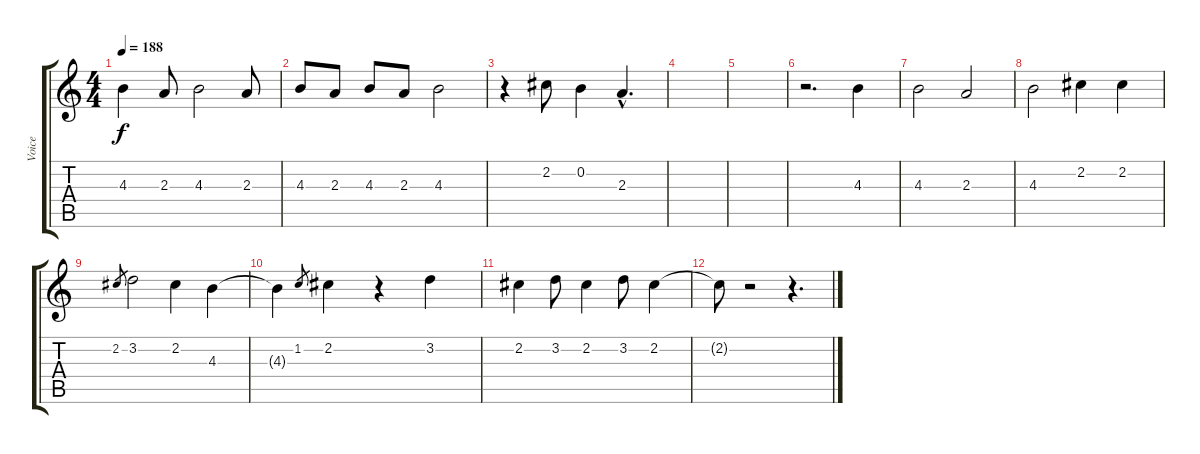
\track ("Voice" "Voice") {instrument acousticguitarnylon}
\staff {score tabs}
\tuning (E4 B3 G3 D3 A2 E2) {hide}
\ts (4 4)
\tempo 188
\clef g2
\ks c
4.3.4{dy f} 2.3.8 4.3.2 2.3.8 |
4.3.8 2.3.8 4.3.8 2.3.8 4.3.2 |
r.4 2.2.8 0.2.4 2.3{hac}.4{d} |
|
|
r.2{d} 4.3.4 |
4.3.2 2.3.2 |
4.3.2 2.2.4 2.2.4 |
2.2.8{gr} 3.2.2 2.2.4 4.3.4 |
4.3{t}.4 1.2.8{gr} 2.2.4 r.4 3.2.4 |
2.2.4 3.2.8 2.2.4 3.2.8 2.2.4 |
2.2{t}.8 r.2 r.4{d}
